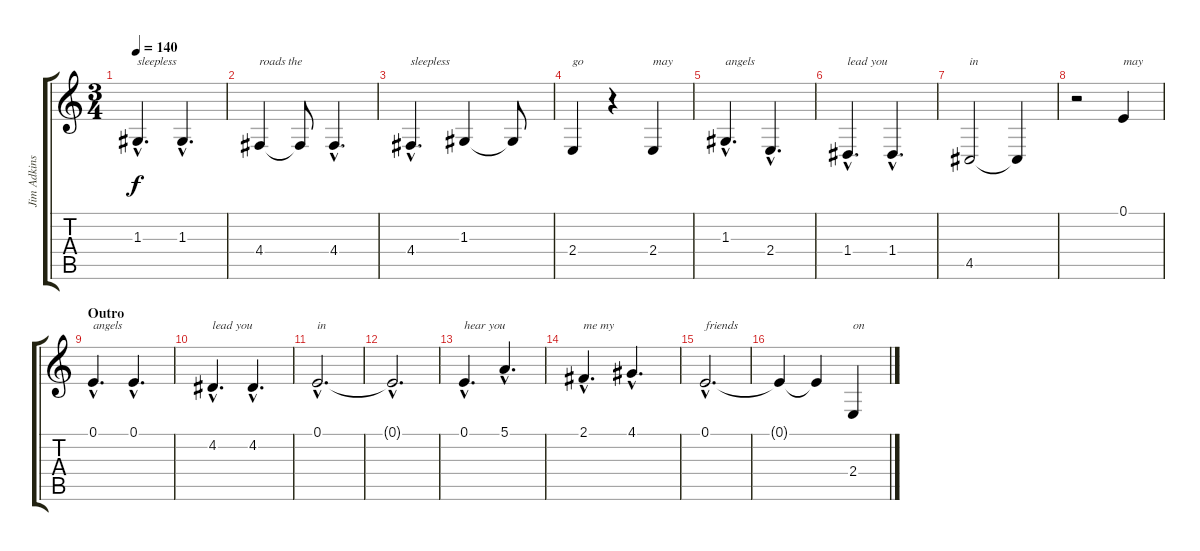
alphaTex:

\track ("Jim Adkins - Voice I" "Jim Adkins") {instrument sopranosax}
\staff {score tabs}
\tuning (E4 B3 G3 D3 A2 E2) {hide}
\ts (3 4)
\tempo 140
\clef g2
\ks c
1.3{hac}.4{d txt "sleepless" dy f} 1.3{hac}.4{d} |
4.4.4{txt "roads the"} 4.4{t}.8 4.4{hac}.4{d} |
4.4{hac}.4{d txt "sleepless"} 1.3.4 1.3{t}.8 |
2.4.4{txt "go"} r.4 2.4.4{txt "may"} |
1.3{hac}.4{d txt "angels"} 2.4{hac}.4{d} |
1.4{hac}.4{d txt "lead you"} 1.4{hac}.4{d} |
4.5.2{txt "in"} 4.5{t}.4 |
r.2 0.1.4{txt "may"} |
\section ("" "Outro")
0.1{hac}.4{d txt "angels"} 0.1{hac}.4{d} |
4.2{hac}.4{d txt "lead you"} 4.2{hac}.4{d} |
0.1{hac}.2{d txt "in"} |
0.1{hac t}.2{d} |
0.1{hac}.4{d txt "hear you"} 5.1{hac}.4{d} |
2.1{hac}.4{d txt "me my"} 4.1{hac}.4{d} |
0.1{hac}.2{d txt "friends"} |
0.1{t}.4 0.1{t}.4 2.4.4{txt "on"}
